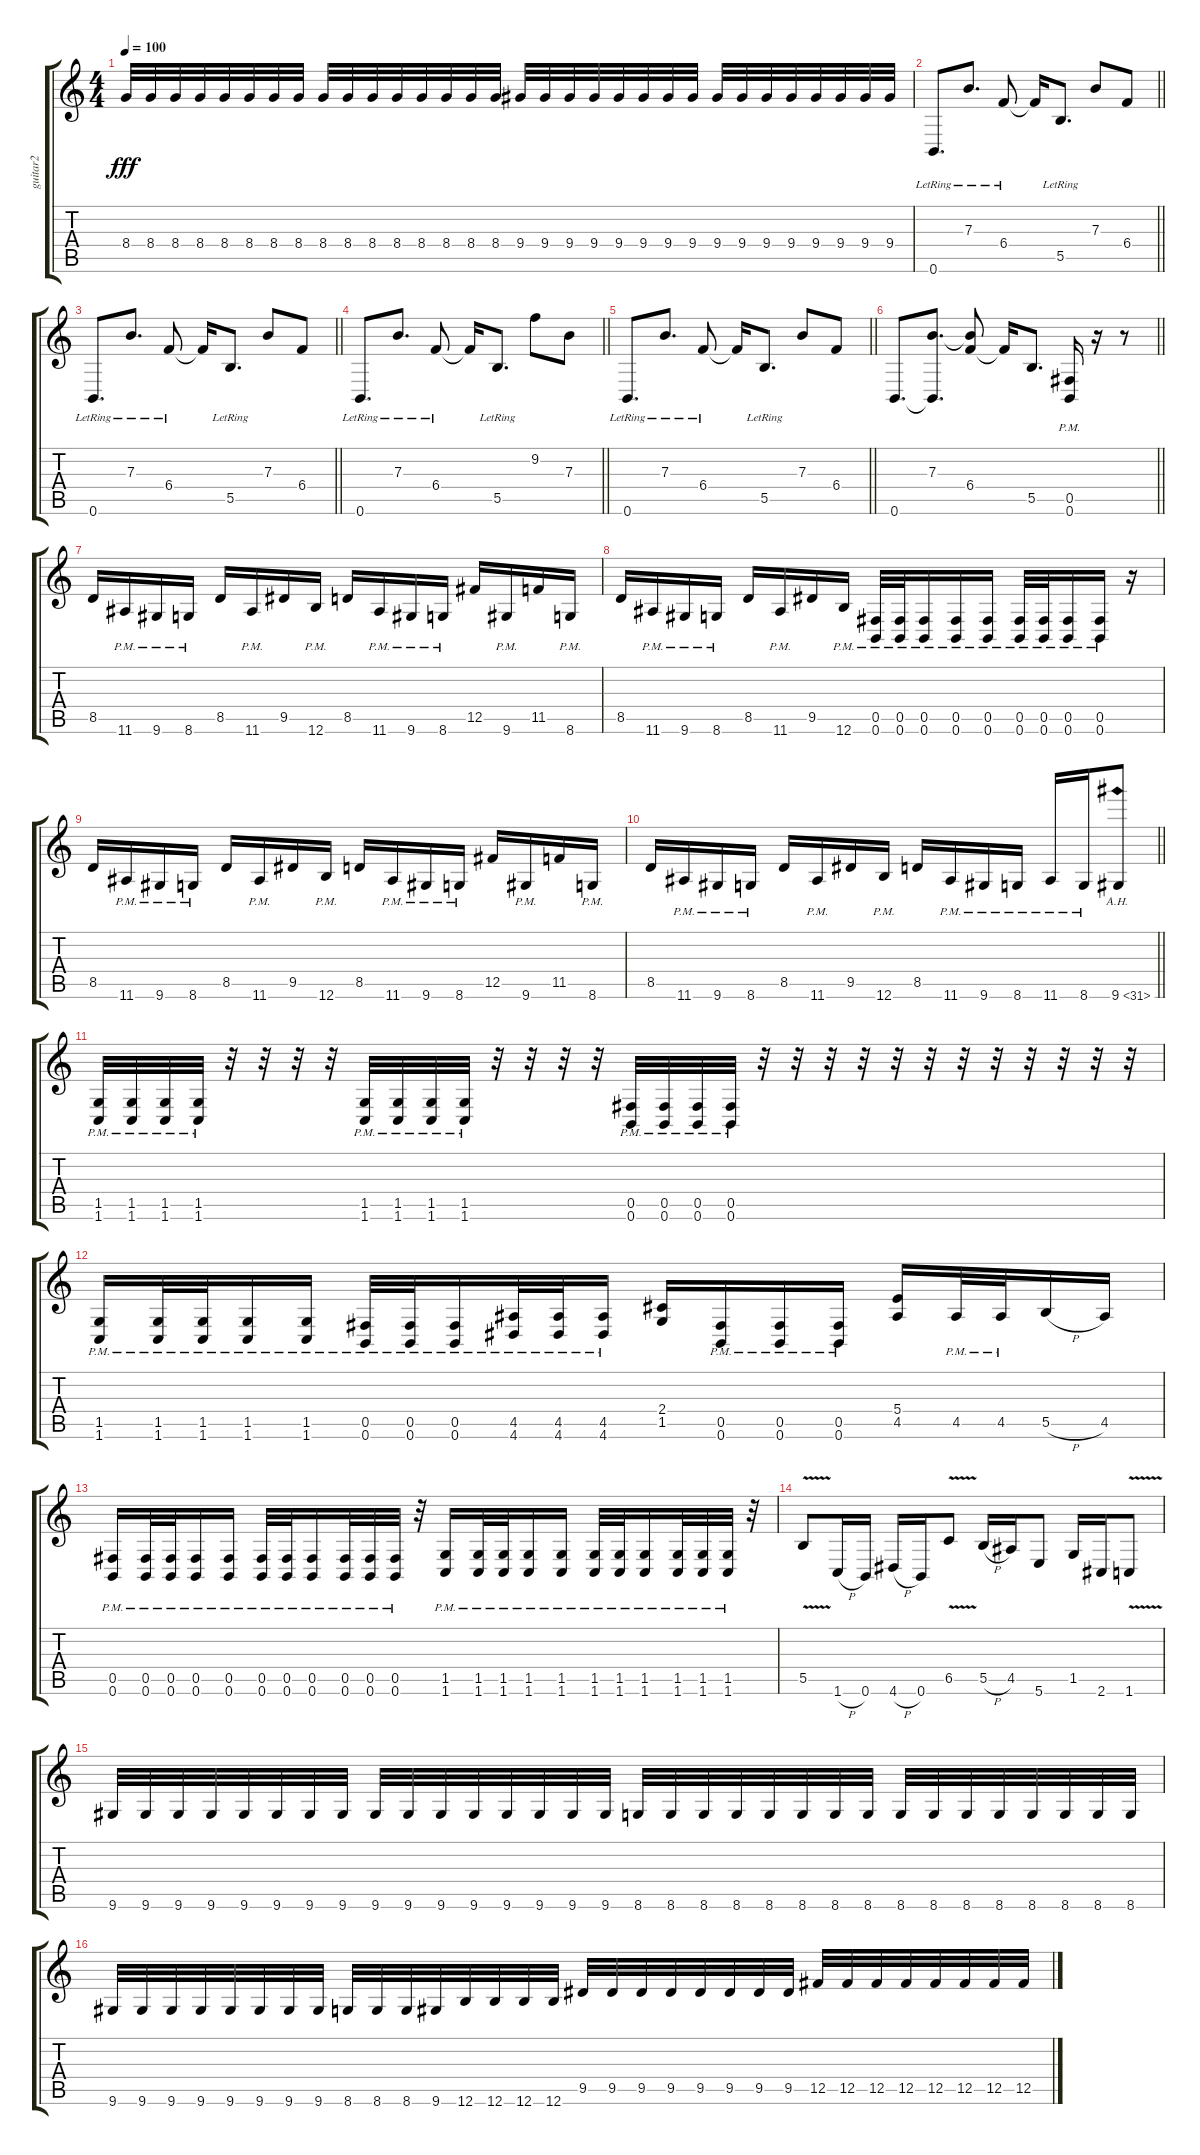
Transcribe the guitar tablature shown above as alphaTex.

\track ("guitar2" "guitar2") {instrument distortionguitar}
\staff {score tabs}
\tuning (Db4 Ab3 E3 B2 Gb2 B1) {hide}
\ts (4 4)
\tempo 100
\clef g2
\ks c
8.4.32{dy fff} 8.4.32 8.4.32 8.4.32 8.4.32 8.4.32 8.4.32 8.4.32 8.4.32 8.4.32 8.4.32 8.4.32 8.4.32 8.4.32 8.4.32 8.4.32 9.4.32 9.4.32 9.4.32 9.4.32 9.4.32 9.4.32 9.4.32 9.4.32 9.4.32 9.4.32 9.4.32 9.4.32 9.4.32 9.4.32 9.4.32 9.4.32 |
\barLineRight lightlight
0.6{lr}.8{d} 7.3{lr}.8{d} 6.4{lr}.8 6.4{t}.16 5.5{lr}.8{d} 7.3.8 6.4.8 |
\section ("" "")
\barLineRight lightlight
0.6{lr}.8{d} 7.3{lr}.8{d} 6.4{lr}.8 6.4{t}.16 5.5{lr}.8{d} 7.3.8 6.4.8 |
\barLineRight lightlight
0.6{lr}.8{d} 7.3{lr}.8{d} 6.4{lr}.8 6.4{t}.16 5.5{lr}.8{d} 9.2.8 7.3.8 |
\barLineRight lightlight
0.6{lr}.8{d} 7.3{lr}.8{d} 6.4{lr}.8 6.4{t}.16 5.5{lr}.8{d} 7.3.8 6.4.8 |
\barLineRight lightlight
0.6.8{d} (7.3 0.6{t}).8{d} (7.3{t} 6.4).8 6.4{t}.16 5.5.8{d} (0.5{pm} 0.6{pm}).16 r.16 r.8 |
8.5.16 11.6{pm}.16 9.6{pm}.16 8.6{pm}.16 8.5.16 11.6{pm}.16 9.5.16 12.6{pm}.16 8.5.16 11.6{pm}.16 9.6{pm}.16 8.6{pm}.16 12.5.16 9.6{pm}.16 11.5.16 8.6{pm}.16 |
8.5.16 11.6{pm}.16 9.6{pm}.16 8.6{pm}.16 8.5.16 11.6{pm}.16 9.5.16 12.6{pm}.16 (0.5{pm} 0.6{pm}).32 (0.5{pm} 0.6{pm}).32 (0.5{pm} 0.6{pm}).16 (0.5{pm} 0.6{pm}).16 (0.5{pm} 0.6{pm}).16 (0.5{pm} 0.6{pm}).32 (0.5{pm} 0.6{pm}).32 (0.5{pm} 0.6{pm}).16 (0.5{pm} 0.6{pm}).16 r.16 |
8.5.16 11.6{pm}.16 9.6{pm}.16 8.6{pm}.16 8.5.16 11.6{pm}.16 9.5.16 12.6{pm}.16 8.5.16 11.6{pm}.16 9.6{pm}.16 8.6{pm}.16 12.5.16 9.6{pm}.16 11.5.16 8.6{pm}.16 |
\barLineRight lightlight
8.5.16 11.6{pm}.16 9.6{pm}.16 8.6{pm}.16 8.5.16 11.6{pm}.16 9.5.16 12.6{pm}.16 8.5.16 11.6{pm}.16 9.6{pm}.16 8.6{pm}.16 11.6{pm}.16 8.6{pm}.16 9.6{ah 22}.8 |
\section ("" "")
(1.5{pm} 1.6{pm}).32 (1.5{pm} 1.6{pm}).32 (1.5{pm} 1.6{pm}).32 (1.5{pm} 1.6{pm}).32 r.32 r.32 r.32 r.32 (1.5{pm} 1.6{pm}).32 (1.5{pm} 1.6{pm}).32 (1.5{pm} 1.6{pm}).32 (1.5{pm} 1.6{pm}).32 r.32 r.32 r.32 r.32 (0.5{pm} 0.6{pm}).32 (0.5{pm} 0.6{pm}).32 (0.5{pm} 0.6{pm}).32 (0.5{pm} 0.6{pm}).32 r.32 r.32 r.32 r.32 r.32 r.32 r.32 r.32 r.32 r.32 r.32 r.32 |
(1.5{pm} 1.6{pm}).16 (1.5{pm} 1.6{pm}).32 (1.5{pm} 1.6{pm}).32 (1.5{pm} 1.6{pm}).16 (1.5{pm} 1.6{pm}).16 (0.5{pm} 0.6{pm}).32 (0.5{pm} 0.6{pm}).32 (0.5{pm} 0.6{pm}).16 (4.5{pm} 4.6{pm}).32 (4.5{pm} 4.6{pm}).32 (4.5{pm} 4.6{pm}).16 (2.4 1.5).16 (0.5{pm} 0.6{pm}).16 (0.5{pm} 0.6{pm}).16 (0.5{pm} 0.6{pm}).16 (5.4 4.5).16 4.5{pm}.32 4.5{pm}.32 5.5{h}.16 4.5.16 |
(0.5{pm} 0.6{pm}).16 (0.5{pm} 0.6{pm}).32 (0.5{pm} 0.6{pm}).32 (0.5{pm} 0.6{pm}).16 (0.5{pm} 0.6{pm}).16 (0.5{pm} 0.6{pm}).32 (0.5{pm} 0.6{pm}).32 (0.5{pm} 0.6{pm}).16 (0.5{pm} 0.6{pm}).32 (0.5{pm} 0.6{pm}).32 (0.5{pm} 0.6{pm}).32 r.32 (1.5{pm} 1.6{pm}).16 (1.5{pm} 1.6{pm}).32 (1.5{pm} 1.6{pm}).32 (1.5{pm} 1.6{pm}).16 (1.5{pm} 1.6{pm}).16 (1.5{pm} 1.6{pm}).32 (1.5{pm} 1.6{pm}).32 (1.5{pm} 1.6{pm}).16 (1.5{pm} 1.6{pm}).32 (1.5{pm} 1.6{pm}).32 (1.5{pm} 1.6{pm}).32 r.32 |
5.5{v}.8 1.6{h}.16 0.6.16 4.6{h}.16 0.6.16 6.5{v}.8 5.5{h}.16 4.5.16 5.6.8 1.5.16 2.6.16 1.6{v}.8 |
9.6.32 9.6.32 9.6.32 9.6.32 9.6.32 9.6.32 9.6.32 9.6.32 9.6.32 9.6.32 9.6.32 9.6.32 9.6.32 9.6.32 9.6.32 9.6.32 8.6.32 8.6.32 8.6.32 8.6.32 8.6.32 8.6.32 8.6.32 8.6.32 8.6.32 8.6.32 8.6.32 8.6.32 8.6.32 8.6.32 8.6.32 8.6.32 |
9.6.32 9.6.32 9.6.32 9.6.32 9.6.32 9.6.32 9.6.32 9.6.32 8.6.32 8.6.32 8.6.32 9.6.32 12.6.32 12.6.32 12.6.32 12.6.32 9.5.32 9.5.32 9.5.32 9.5.32 9.5.32 9.5.32 9.5.32 9.5.32 12.5.32 12.5.32 12.5.32 12.5.32 12.5.32 12.5.32 12.5.32 12.5.32
